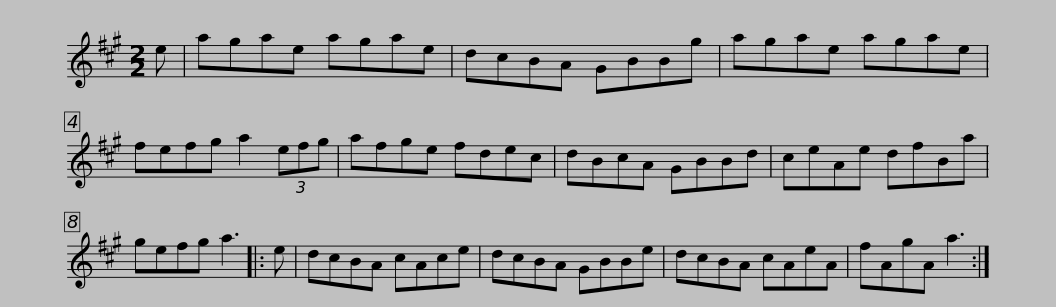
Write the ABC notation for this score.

X:1
L:1/8
M:2/2
I:linebreak $
K:A
V:1 treble
V:1
 e | agae agae | dcBA GBBg | agae agae | fefg a2 (3efg | %5
 afge fdec |$ dBcA GBBd | ceAe dfBa | gefg a3 |: e | %10
 dcBA cAce | dcBA GBBe |$ dcBA cAeA | fAgA a3 :| %14
